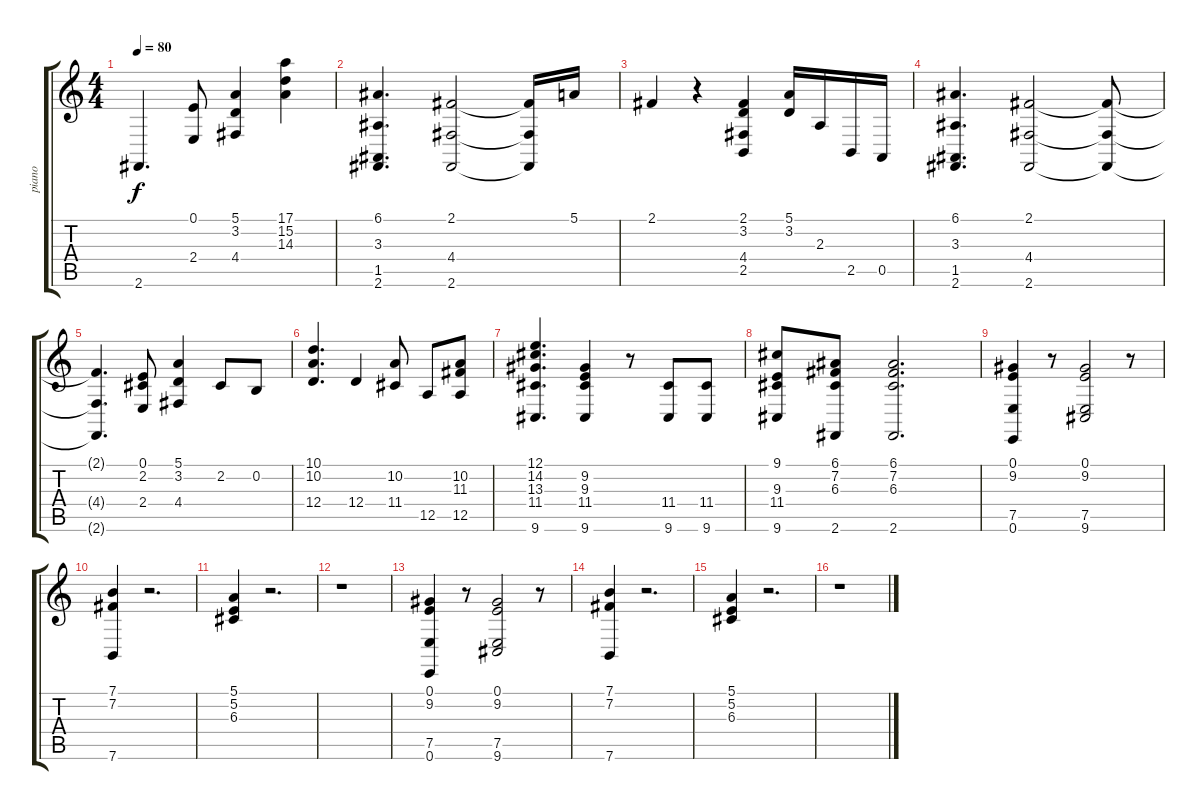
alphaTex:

\track ("piano" "piano") {instrument electricgrandpiano}
\staff {score tabs}
\tuning (E4 B3 G3 D3 A2 E2) {hide}
\ts (4 4)
\tempo 80
\clef g2
\ks c
2.6{t}.4{d dy f} (0.1 2.4).8 (5.1 3.2 4.4).4 (17.1 15.2 14.3).4 |
(6.1 3.3 1.5 2.6).4{d} (2.1 4.4 2.6).2 (2.1{t} 4.4{t} 2.6{t}).16 5.1.16 |
2.1.4 r.4 (2.1 3.2 4.4 2.5).4 (5.1 3.2).16 2.3.16 2.5.16 0.5.16 |
(6.1 3.3 1.5 2.6).4{d} (2.1 4.4 2.6).2 (2.1{t} 4.4{t} 2.6{t}).8 |
(2.1{t} 4.4{t} 2.6{t}).4{d} (0.1 2.2 2.4).8 (5.1 3.2 4.4).4 2.2.8 0.2.8 |
(10.1 10.2 12.4).4{d} 12.4.4 (10.2 11.4).8 12.5.8 (10.2 11.3 12.5).8 |
(12.1 14.2 13.3 11.4 9.6).4{d} (9.2 9.3 11.4 9.6).4 r.8 (11.4 9.6).8 (11.4 9.6).8 |
(9.1 9.3 11.4 9.6).8 (6.1 7.2 6.3 2.6).8 (6.1 7.2 6.3 2.6).2{d} |
(0.1 9.2 7.5 0.6).4 r.8 (0.1 9.2 7.5 9.6).2 r.8 |
(7.1 7.2 7.6).4 r.2{d} |
(5.1 5.2 6.3).4 r.2{d} |
r.1 |
(0.1 9.2 7.5 0.6).4 r.8 (0.1 9.2 7.5 9.6).2 r.8 |
(7.1 7.2 7.6).4 r.2{d} |
(5.1 5.2 6.3).4 r.2{d} |
r.1
